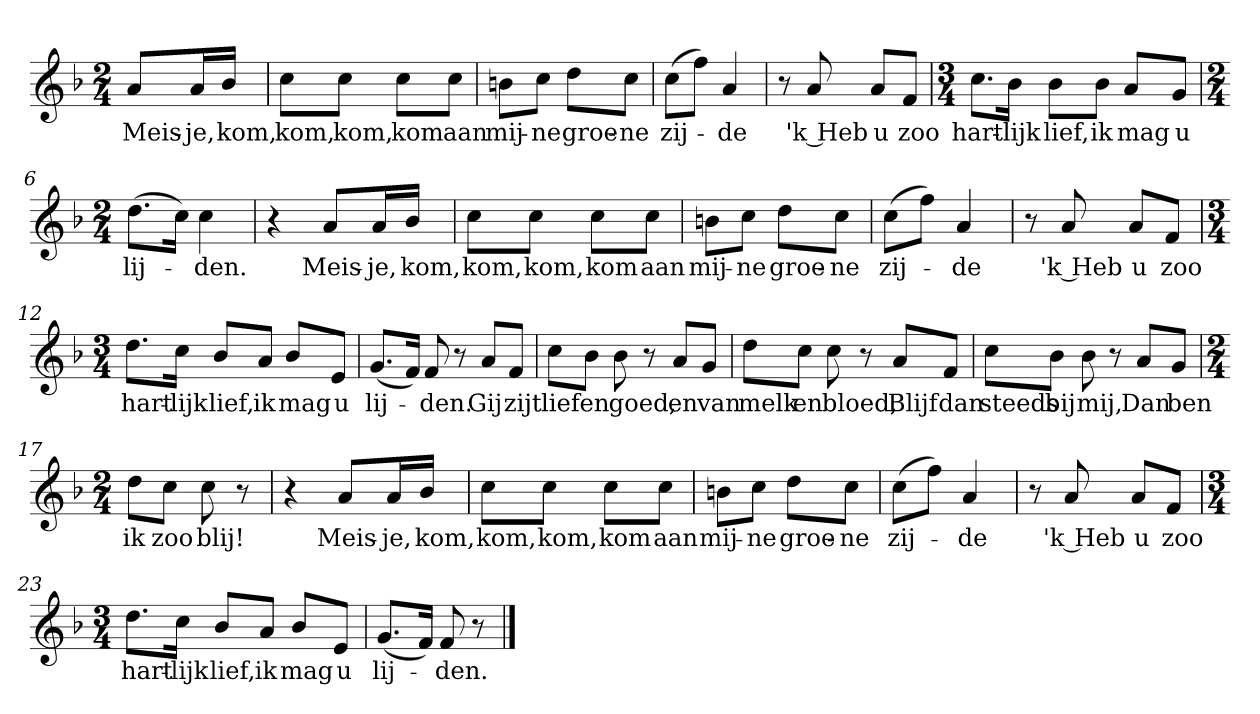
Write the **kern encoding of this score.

**kern	**text
*part1	*part1
*staff1	*staff1
*clefG2	*
*k[b-]	*
*F:	*
*M2/4	*
*MM120	*
=	=
8a/L	Meis-
16a/L	-je,
16b-/JJ	kom,
=1	=1
8cc\L	kom,
8cc\J	kom,
8cc\L	kom
8cc\J	aan
=2	=2
8bn\L	mij-
8cc\J	-ne
8dd\L	groe-
8cc\J	-ne
=3	=3
(8cc\L	zij-
8ff\J)	.
4a	-de
=4	=4
8r	.
8a	'k Heb
8a/L	u
8f/J	zoo
=5	=5
*M3/4	*
8.cc\L	hart-
16b-\Jk	-lijk
8b-\L	lief,
8b-\J	ik
8a/L	mag
8g/J	u
=6	=6
*M2/4	*
(8.dd\L	lij-
16cc\Jk)	.
4cc	-den.
=7	=7
4r	.
8a/L	Meis-
16a/L	-je,
16b-/JJ	kom,
=8	=8
8cc\L	kom,
8cc\J	kom,
8cc\L	kom
8cc\J	aan
=9	=9
8bn\L	mij-
8cc\J	-ne
8dd\L	groe-
8cc\J	-ne
=10	=10
(8cc\L	zij-
8ff\J)	.
4a	-de
=11	=11
8r	.
8a	'k Heb
8a/L	u
8f/J	zoo
=12	=12
*M3/4	*
8.dd\L	hart-
16cc\Jk	-lijk
8b-/L	lief,
8a/J	ik
8b-/L	mag
8e/J	u
=13	=13
(8.g/L	lij-
16f/Jk)	.
8f	-den.
8r	.
8a/L	Gij
8f/J	zijt
=14	=14
8cc\L	lief
8b-\J	en
8b-	goed,
8r	.
8a/L	en
8g/J	van
=15	=15
8dd\L	melk
8cc\J	en
8cc	bloed,
8r	.
8a/L	Blijf
8f/J	dan
=16	=16
8cc\L	steeds
8b-\J	bij
8b-	mij,
8r	.
8a/L	Dan
8g/J	ben
=17	=17
*M2/4	*
8dd\L	ik
8cc\J	zoo
8cc	blij!
8r	.
=18	=18
4r	.
8a/L	Meis-
16a/L	-je,
16b-/JJ	kom,
=19	=19
8cc\L	kom,
8cc\J	kom,
8cc\L	kom
8cc\J	aan
=20	=20
8bn\L	mij-
8cc\J	-ne
8dd\L	groe-
8cc\J	-ne
=21	=21
(8cc\L	zij-
8ff\J)	.
4a	-de
=22	=22
8r	.
8a	'k Heb
8a/L	u
8f/J	zoo
=23	=23
*M3/4	*
8.dd\L	hart-
16cc\Jk	-lijk
8b-/L	lief,
8a/J	ik
8b-/L	mag
8e/J	u
=24	=24
(8.g/L	lij-
16f/Jk)	.
8f	-den.
8r	.
==	==
*-	*-
